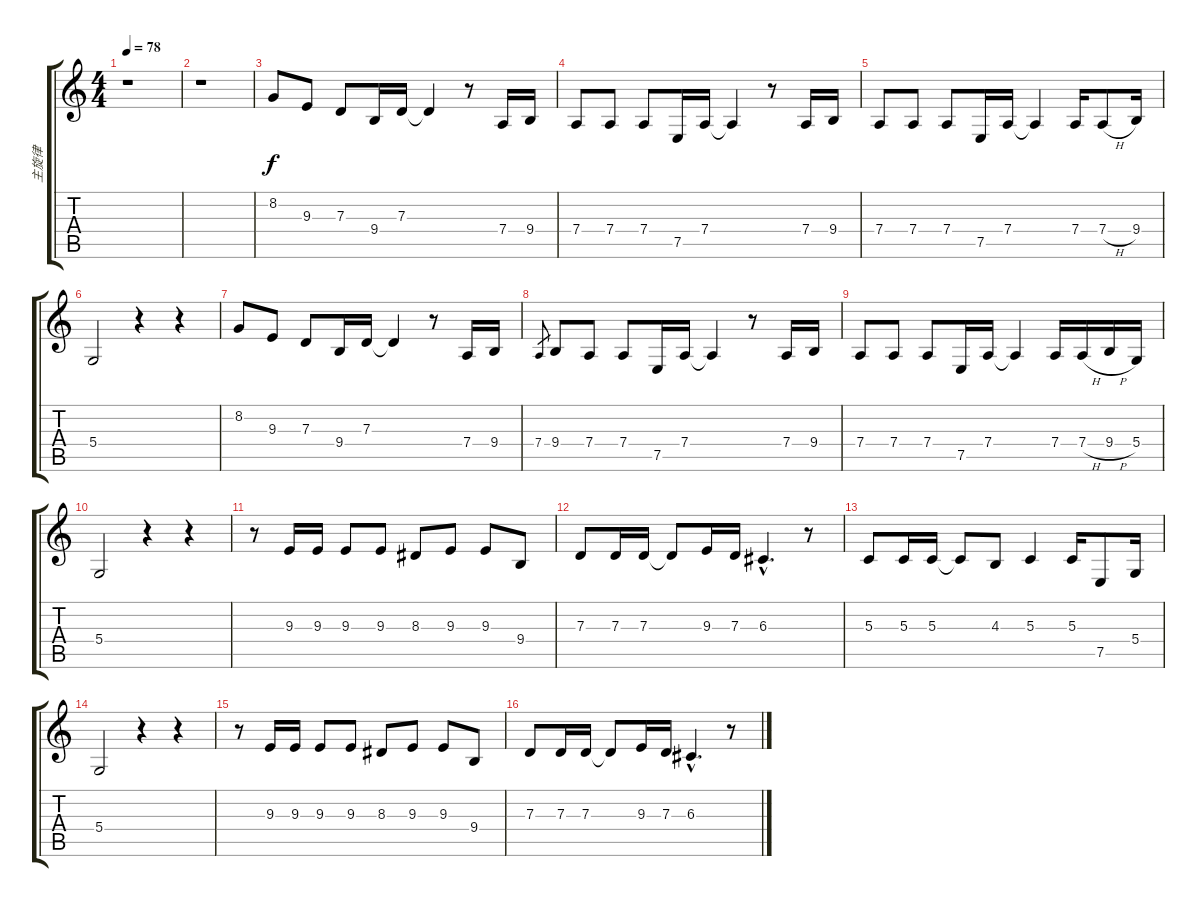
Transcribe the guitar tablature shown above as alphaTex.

\track ("主旋律" "主旋律") {instrument violin}
\staff {score tabs}
\tuning (E4 B3 G3 D3 A2 E2) {hide}
\ts (4 4)
\tempo 78
\clef g2
\ks c
r.1{dy f} |
r.1 |
8.2.8 9.3.8 7.3.8 9.4.16 7.3.16 7.3{t}.4 r.8 7.4.16 9.4.16 |
7.4.8 7.4.8 7.4.8 7.5.16 7.4.16 7.4{t}.4 r.8 7.4.16 9.4.16 |
7.4.8 7.4.8 7.4.8 7.5.16 7.4.16 7.4{t}.4 7.4.16 7.4{h}.8 9.4.16 |
5.4.2 r.4 r.4 |
8.2.8 9.3.8 7.3.8 9.4.16 7.3.16 7.3{t}.4 r.8 7.4.16 9.4.16 |
7.4.8{gr} 9.4.8 7.4.8 7.4.8 7.5.16 7.4.16 7.4{t}.4 r.8 7.4.16 9.4.16 |
7.4.8 7.4.8 7.4.8 7.5.16 7.4.16 7.4{t}.4 7.4.16 7.4{h}.16 9.4{h}.16 5.4.16 |
5.4.2 r.4 r.4 |
r.8 9.3.16 9.3.16 9.3.8 9.3.8 8.3.8 9.3.8 9.3.8 9.4.8 |
7.3.8 7.3.16 7.3.16 7.3{t}.8 9.3.16 7.3.16 6.3{hac}.4{d} r.8 |
5.3.8 5.3.16 5.3.16 5.3{t}.8 4.3.8 5.3.4 5.3.16 7.5.8 5.4.16 |
5.4.2 r.4 r.4 |
r.8 9.3.16 9.3.16 9.3.8 9.3.8 8.3.8 9.3.8 9.3.8 9.4.8 |
7.3.8 7.3.16 7.3.16 7.3{t}.8 9.3.16 7.3.16 6.3{hac}.4{d} r.8
